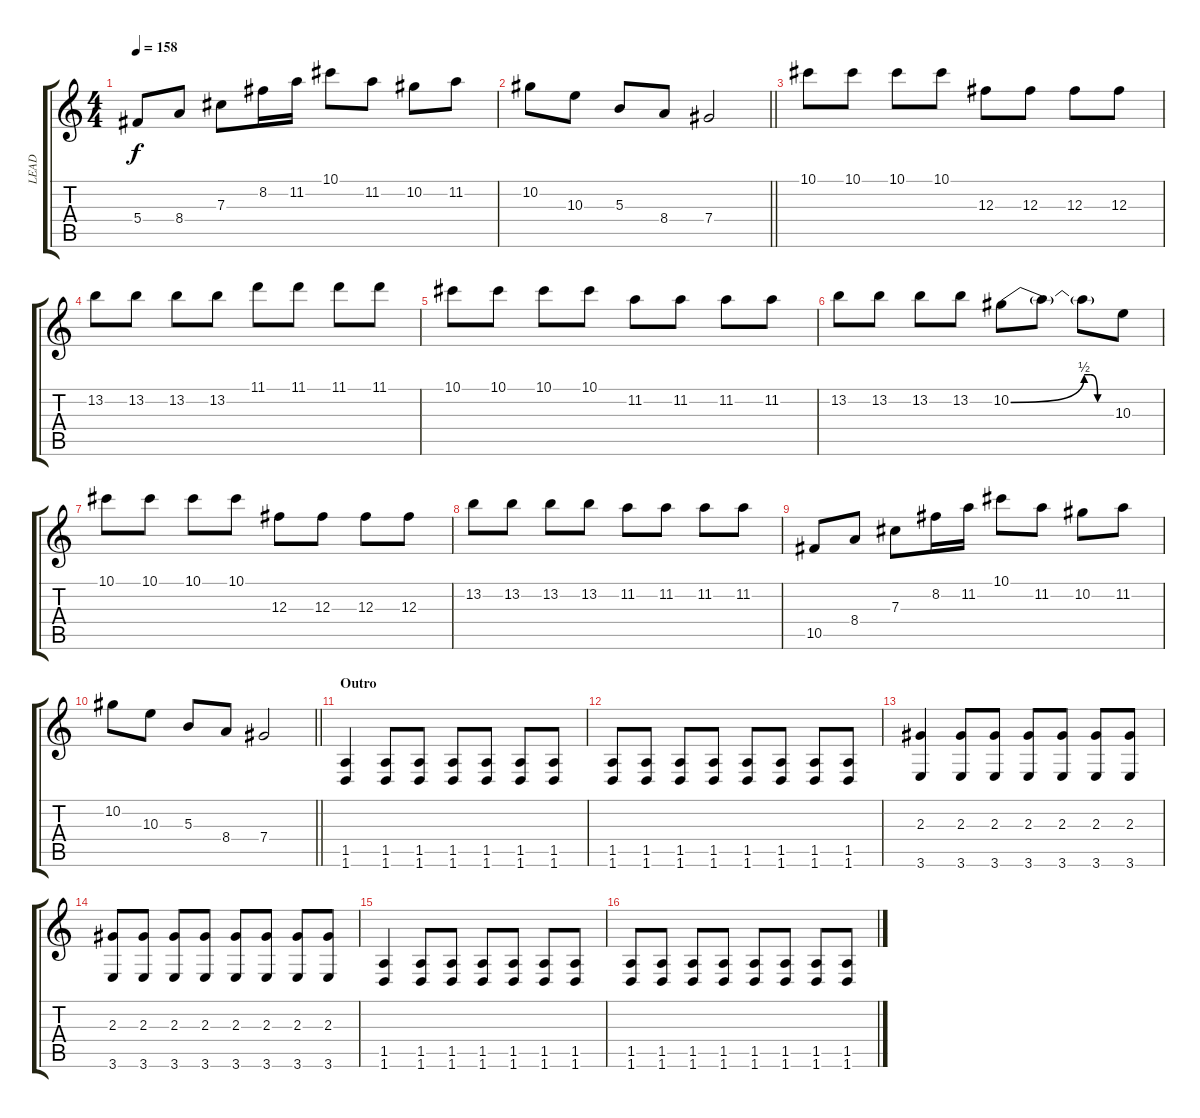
\track ("LEAD" "LEAD") {instrument distortionguitar}
\staff {score tabs}
\tuning (Eb4 Bb3 Gb3 Db3 Ab2 Db2) {hide}
\ts (4 4)
\tempo 158
\clef g2
\ks c
5.4.8{dy f} 8.4.8 7.3.8 8.2.16 11.2.16 10.1.8 11.2.8 10.2.8 11.2.8 |
\barLineRight lightlight
10.2.8 10.3.8 5.3.8 8.4.8 7.4.2 |
\section ("" "")
10.1.8 10.1.8 10.1.8 10.1.8 12.3.8 12.3.8 12.3.8 12.3.8 |
13.2.8 13.2.8 13.2.8 13.2.8 11.1.8 11.1.8 11.1.8 11.1.8 |
10.1.8 10.1.8 10.1.8 10.1.8 11.2.8 11.2.8 11.2.8 11.2.8 |
13.2.8 13.2.8 13.2.8 13.2.8 10.2{be (bend 0 0 60 2)}.8 10.2{t}.8 10.2{be (custom 0 2 15 2 30 0 60 0) t}.8 10.3.8 |
10.1.8 10.1.8 10.1.8 10.1.8 12.3.8 12.3.8 12.3.8 12.3.8 |
13.2.8 13.2.8 13.2.8 13.2.8 11.2.8 11.2.8 11.2.8 11.2.8 |
10.5.8 8.4.8 7.3.8 8.2.16 11.2.16 10.1.8 11.2.8 10.2.8 11.2.8 |
\barLineRight lightlight
10.2.8 10.3.8 5.3.8 8.4.8 7.4.2 |
\section ("" "Outro")
(1.5 1.6).4 (1.5 1.6).8 (1.5 1.6).8 (1.5 1.6).8 (1.5 1.6).8 (1.5 1.6).8 (1.5 1.6).8 |
(1.5 1.6).8 (1.5 1.6).8 (1.5 1.6).8 (1.5 1.6).8 (1.5 1.6).8 (1.5 1.6).8 (1.5 1.6).8 (1.5 1.6).8 |
(2.3 3.6).4 (2.3 3.6).8 (2.3 3.6).8 (2.3 3.6).8 (2.3 3.6).8 (2.3 3.6).8 (2.3 3.6).8 |
(2.3 3.6).8 (2.3 3.6).8 (2.3 3.6).8 (2.3 3.6).8 (2.3 3.6).8 (2.3 3.6).8 (2.3 3.6).8 (2.3 3.6).8 |
(1.5 1.6).4 (1.5 1.6).8 (1.5 1.6).8 (1.5 1.6).8 (1.5 1.6).8 (1.5 1.6).8 (1.5 1.6).8 |
(1.5 1.6).8 (1.5 1.6).8 (1.5 1.6).8 (1.5 1.6).8 (1.5 1.6).8 (1.5 1.6).8 (1.5 1.6).8 (1.5 1.6).8
